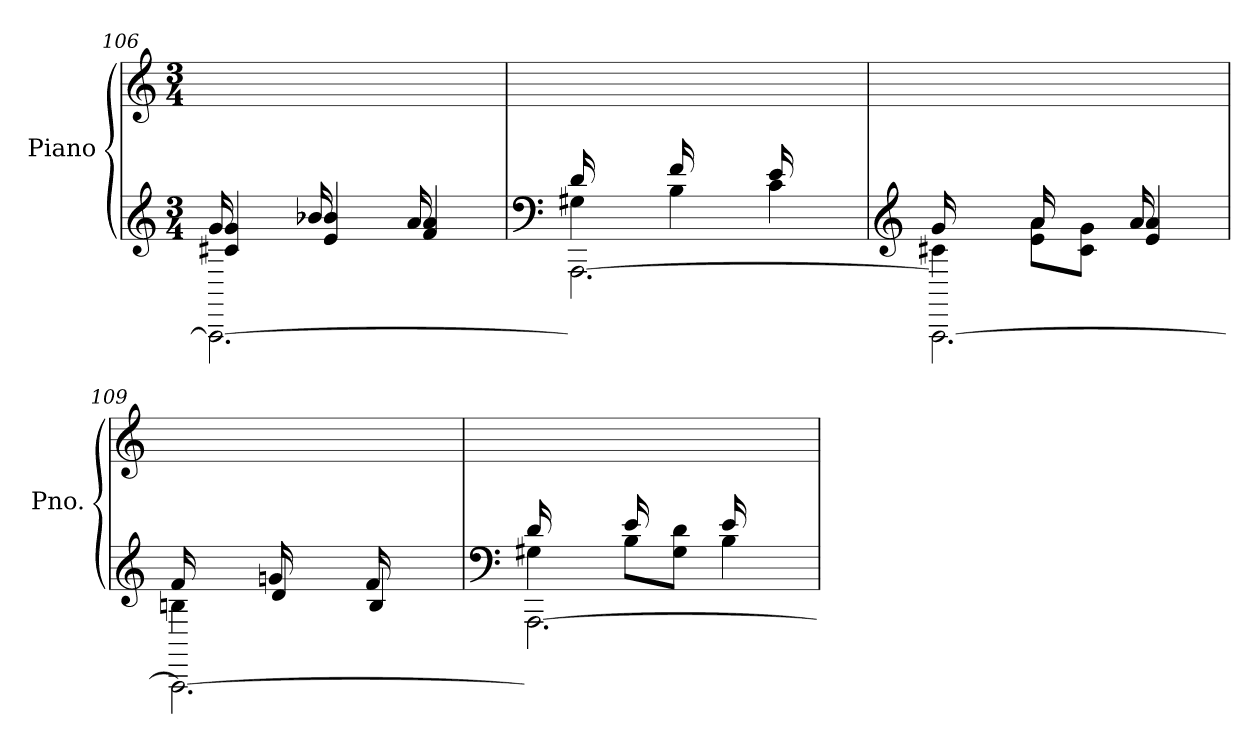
**kern	**kern
*part1	*part1
*staff2	*staff1
*I"Piano	*
*I'Pno.	*
*clefG2	*clefG2
*k[]	*k[]
*M3/4	*M3/4
=106	=106
*^	*
*	*^	*
16g/LL	4c#X/ 4g/	2.AAA\_	16ryy
8.ryy	.	.	16b-X\
.	.	.	16ee\
.	.	.	16b-\JJ
16b-/LL	4e/ 4b-X/	.	16ryy
8.ryy	.	.	16dd-X\
.	.	.	16gg\
.	.	.	16dd-\JJ
16a/LL	4f/ 4a/	.	16ryy
8.ryy	.	.	16cc\
.	.	.	16ff\
.	.	.	16cc\JJ
!!LO:LB:g=z
=107	=107	=107	=107
*clefF4	*	*	*
(16d/LL	4G#X\	2.AAA\_	16ryy
8.ryy	.	.	16f\
.	.	.	16b\
.	.	.	16f\JJ
16f/LL	4B\	.	16ryy
8.ryy	.	.	16a-X\
.	.	.	16dd\
.	.	.	16a-\JJ
16e/LL	4c\	.	16ryy
8.ryy	.	.	16g\
.	.	.	16cc\
.	.	.	16g\JJ
=108	=108	=108	=108
*clefG2	*	*	*
16g/LL	4c#X\	2.AAA\_	16ryy
8.ryy	.	.	16b-X\
.	.	.	16ee\
.	.	.	16b-\JJ
16a/LL	8e\ 8a\L	.	16ryy
8.ryy	.	.	16cc#X\
.	8c#\ 8g\J	.	16gg\
.	.	.	16cc#\JJ
16a/LL	4e/ 4a/	.	16ryy
8.ryy	.	.	16b-\
.	.	.	16ee\
.	.	.	16b-\JJ)
=109	=109	=109	=109
(16f/LL	4Bn\	2.AAA\_	16ryy
8.ryy	.	.	16g#X\
.	.	.	16dd\
.	.	.	16g#\JJ
16gn/LL	4d/	.	16ryy
8.ryy	.	.	16b\
.	.	.	16ee\
.	.	.	16b\JJ
16f/LL	4B/	.	16ryy
8.ryy	.	.	16a\
.	.	.	16dd\
.	.	.	16a\JJ
!!LO:LB:g=z
=110	=110	=110	=110
*clefF4	*	*	*
16d/LL	4G#X\	2.AAA\_	16ryy
8.ryy	.	.	16f\
.	.	.	16b\
.	.	.	16f\JJ
16e/LL	8B\L	.	16ryy
8.ryy	.	.	16g#X\
.	8G#\ 8d\J	.	16dd\
.	.	.	16g#\JJ
16e/LL	4B\	.	16ryy
8.ryy	.	.	16f\
.	.	.	16b\
.	.	.	16f\JJ)
*v	*v	*v	*
=	=
*-	*-
